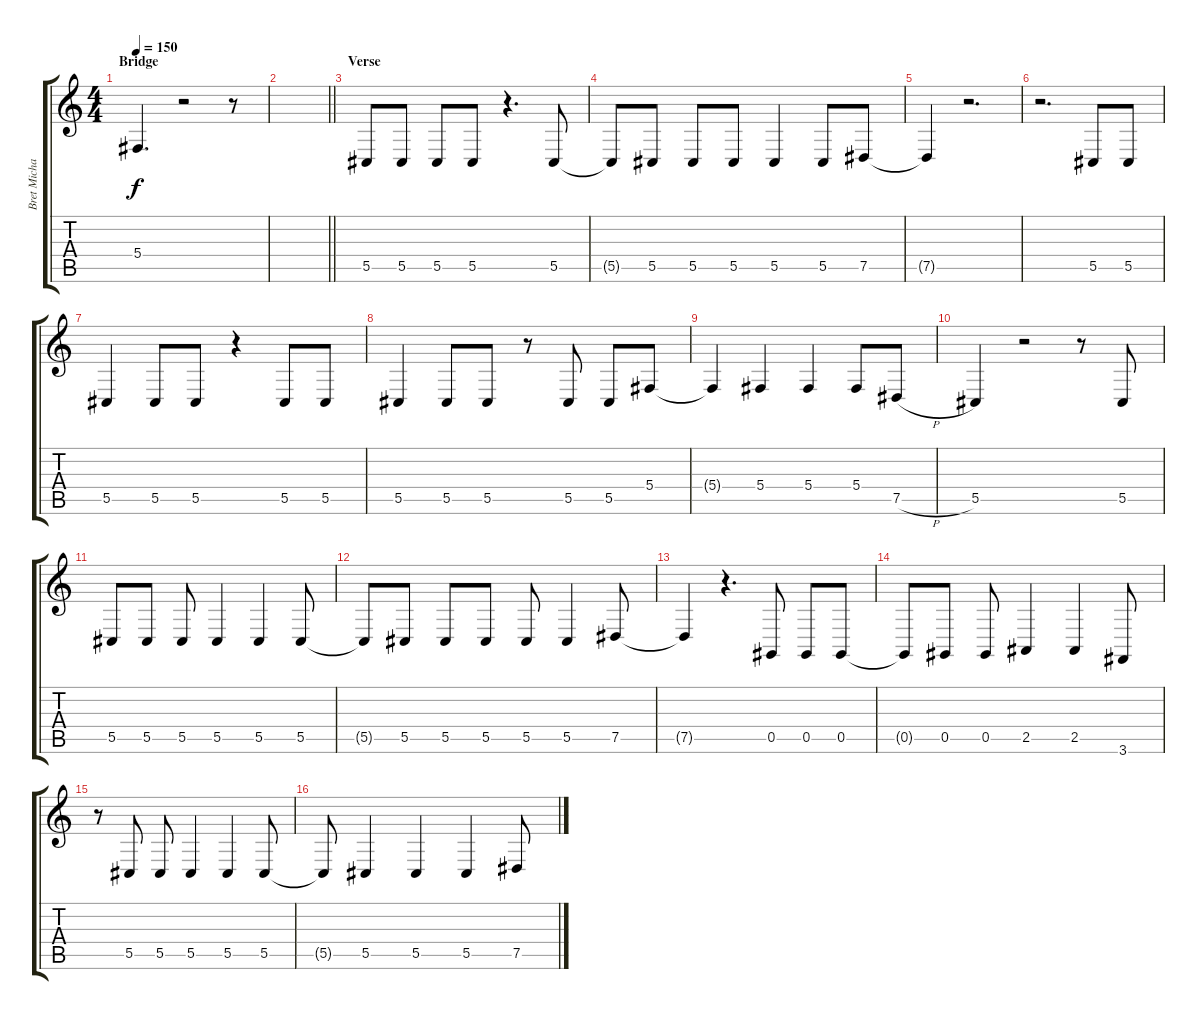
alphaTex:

\track ("Bret Michaels" "Bret Micha") {instrument reedorgan}
\staff {score tabs}
\tuning (Eb4 Bb3 Gb3 Db3 Ab2 Eb2) {hide}
\ts (4 4)
\section ("" "Bridge")
\tempo 150
\clef g2
\ks c
5.4.4{d dy f} r.2 r.8 |
\barLineRight lightlight
|
\section ("" "Verse")
5.5.8 5.5.8 5.5.8 5.5.8 r.4{d} 5.5.8 |
5.5{t}.8 5.5.8 5.5.8 5.5.8 5.5.4 5.5.8 7.5.8 |
7.5{t}.4 r.2{d} |
r.2{d} 5.5.8 5.5.8 |
5.5.4 5.5.8 5.5.8 r.4 5.5.8 5.5.8 |
5.5.4 5.5.8 5.5.8 r.8 5.5.8 5.5.8 5.4.8 |
5.4{t}.4 5.4.4 5.4.4 5.4.8 7.5{h}.8 |
5.5.4 r.2 r.8 5.5.8 |
5.5.8 5.5.8 5.5.8 5.5.4 5.5.4 5.5.8 |
5.5{t}.8 5.5.8 5.5.8 5.5.8 5.5.8 5.5.4 7.5.8 |
7.5{t}.4 r.4{d} 0.5.8 0.5.8 0.5.8 |
0.5{t}.8 0.5.8 0.5.8 2.5.4 2.5.4 3.6.8 |
r.8 5.5.8 5.5.8 5.5.4 5.5.4 5.5.8 |
5.5{t}.8 5.5.4 5.5.4 5.5.4 7.5.8
